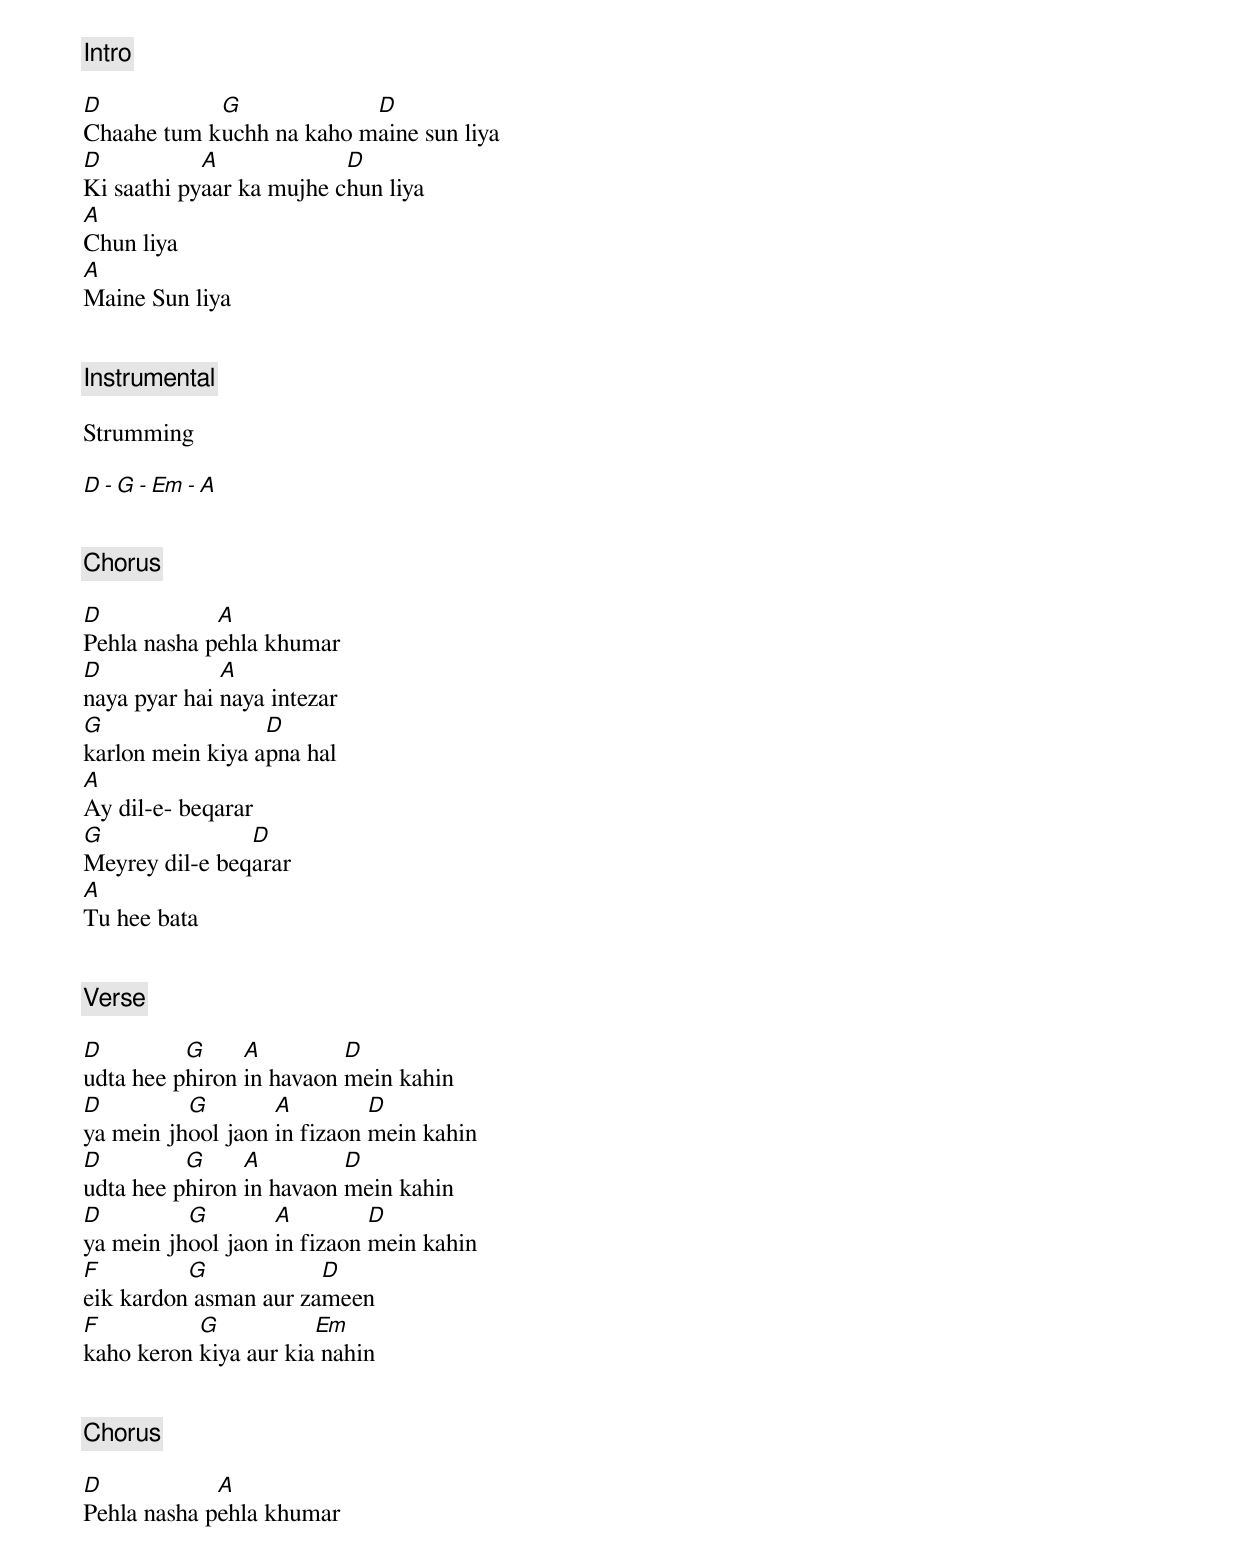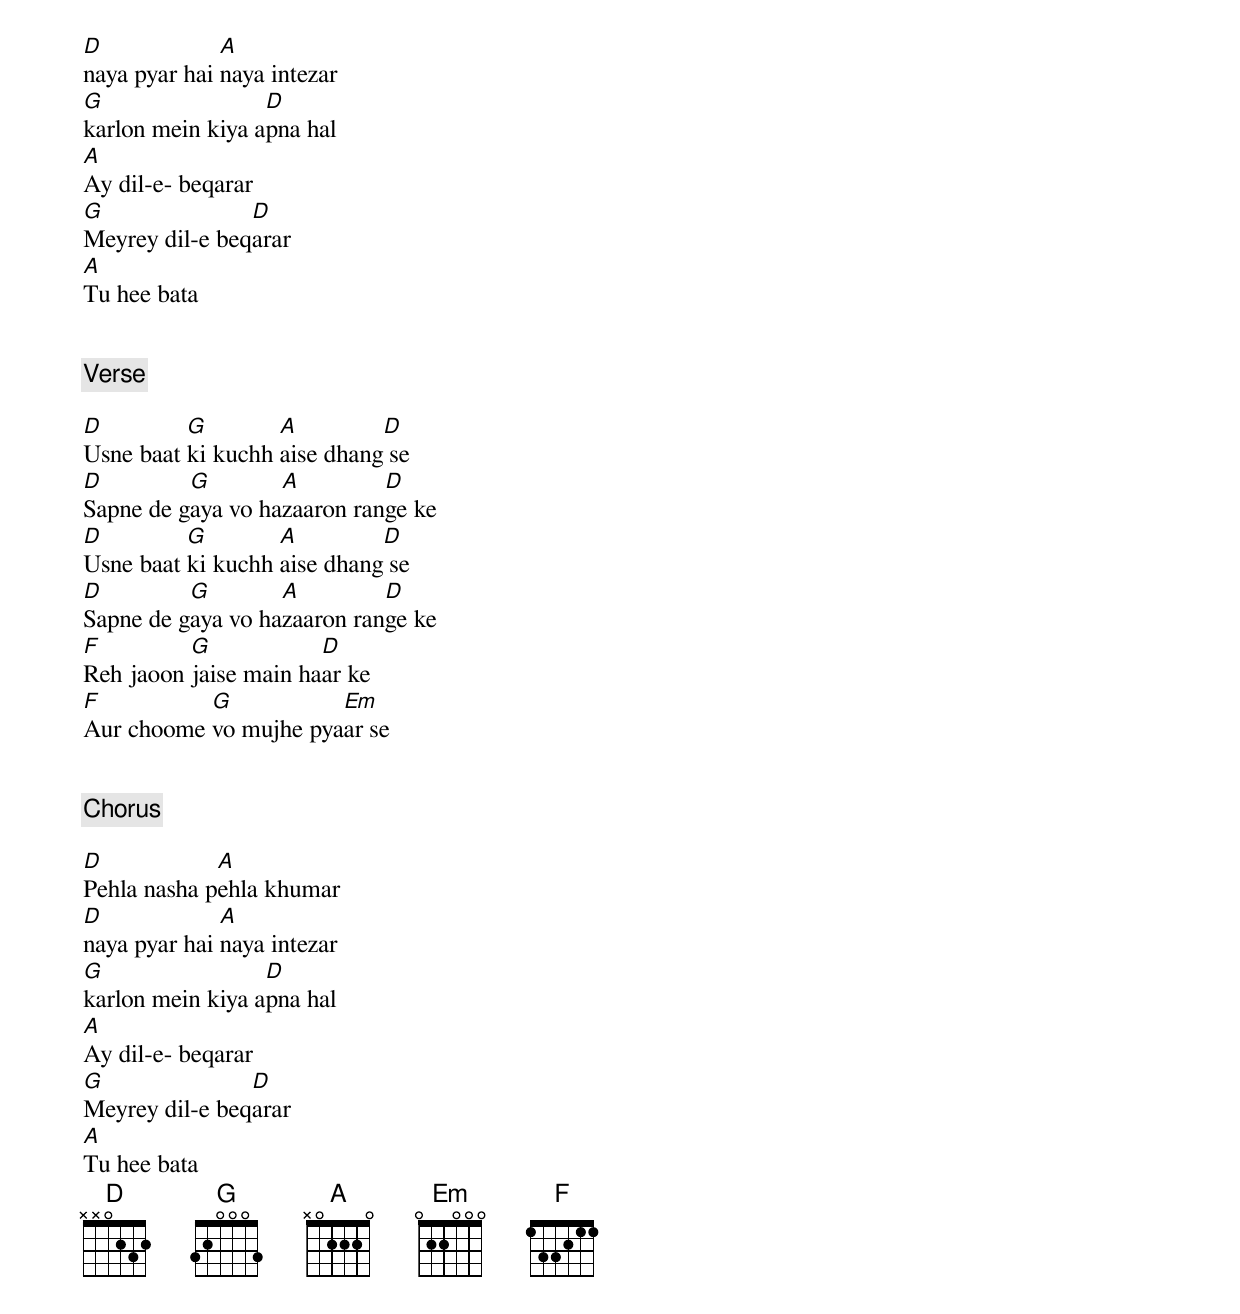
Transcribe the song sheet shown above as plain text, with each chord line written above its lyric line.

[Intro]

D           G             D
Chaahe tum kuchh na kaho maine sun liya
D           A             D
Ki saathi pyaar ka mujhe chun liya
A
Chun liya
A
Maine Sun liya


[Instrumental]

Strumming

D - G - Em - A


[Chorus]

D            A
Pehla nasha pehla khumar
D             A
naya pyar hai naya intezar
G                 D
karlon mein kiya apna hal
A
Ay dil-e- beqarar
G               D
Meyrey dil-e beqarar
A
Tu hee bata


[Verse]

D         G     A         D
udta hee phiron in havaon mein kahin
D         G        A         D
ya mein jhool jaon in fizaon mein kahin
D         G     A         D
udta hee phiron in havaon mein kahin
D         G        A         D
ya mein jhool jaon in fizaon mein kahin
F         G            D
eik kardon asman aur zameen
F          G           Em
kaho keron kiya aur kia nahin


[Chorus]

D            A
Pehla nasha pehla khumar
D             A
naya pyar hai naya intezar
G                 D
karlon mein kiya apna hal
A
Ay dil-e- beqarar
G               D
Meyrey dil-e beqarar
A
Tu hee bata


[Verse]

D         G        A         D
Usne baat ki kuchh aise dhang se
D         G        A         D
Sapne de gaya vo hazaaron range ke
D         G        A         D
Usne baat ki kuchh aise dhang se
D         G        A         D
Sapne de gaya vo hazaaron range ke
F         G            D
Reh jaoon jaise main haar ke
F          G           Em
Aur choome vo mujhe pyaar se


[Chorus]

D            A
Pehla nasha pehla khumar
D             A
naya pyar hai naya intezar
G                 D
karlon mein kiya apna hal
A
Ay dil-e- beqarar
G               D
Meyrey dil-e beqarar
A
Tu hee bata
